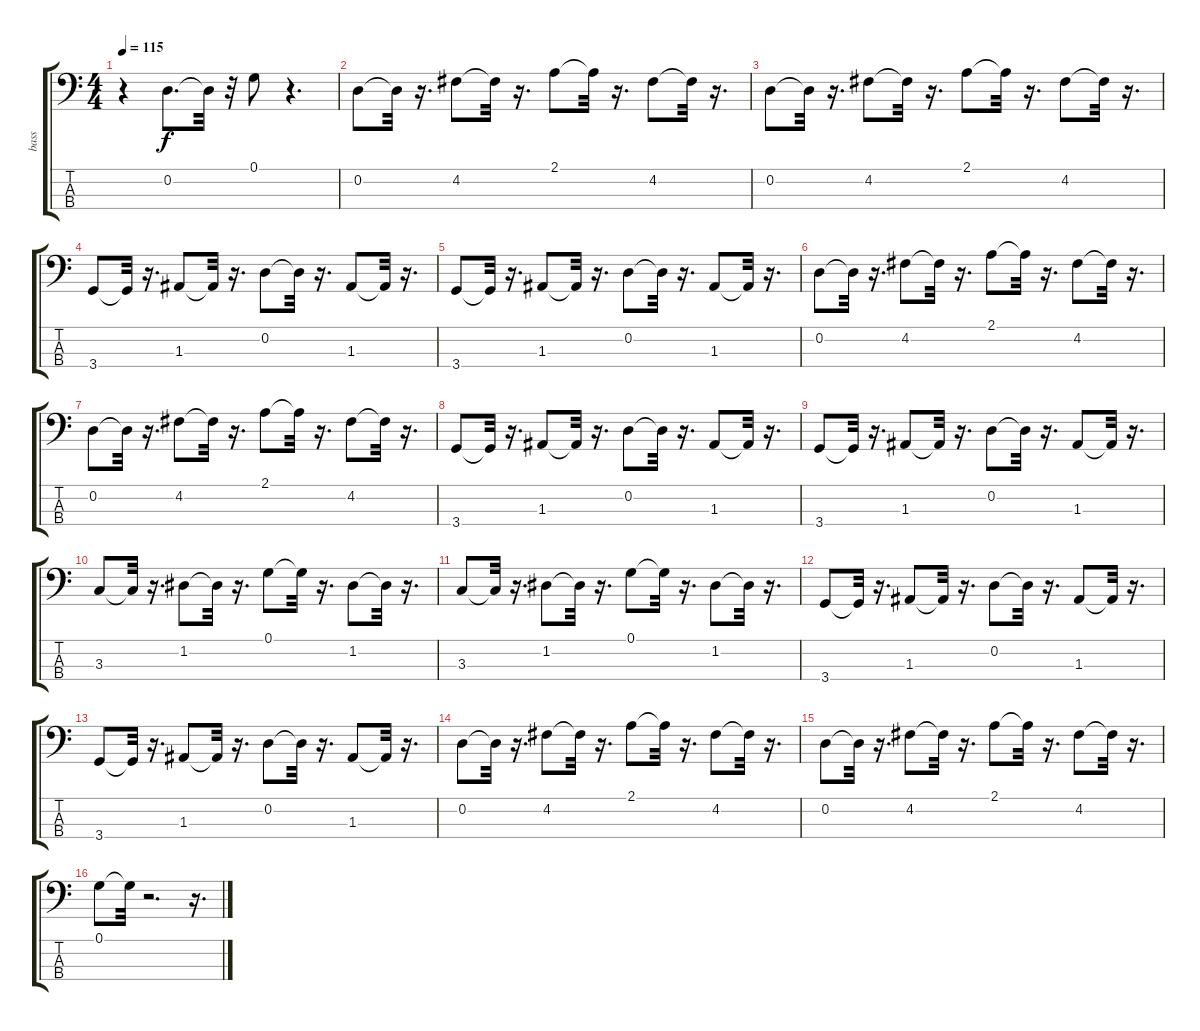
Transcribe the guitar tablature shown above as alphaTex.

\track ("bass" "bass") {instrument acousticbass}
\staff {score tabs}
\tuning (G2 D2 A1 E1) {hide}
\ts (4 4)
\tempo 115
\clef f4
\ks c
r.4{dy f} 0.2.8{d} 0.2{t}.32 r.32 0.1.8 r.4{d} |
0.2.8 0.2{t}.32 r.16{d} 4.2.8 4.2{t}.32 r.16{d} 2.1.8 2.1{t}.32 r.16{d} 4.2.8 4.2{t}.32 r.16{d} |
0.2.8 0.2{t}.32 r.16{d} 4.2.8 4.2{t}.32 r.16{d} 2.1.8 2.1{t}.32 r.16{d} 4.2.8 4.2{t}.32 r.16{d} |
3.4.8 3.4{t}.32 r.16{d} 1.3.8 1.3{t}.32 r.16{d} 0.2.8 0.2{t}.32 r.16{d} 1.3.8 1.3{t}.32 r.16{d} |
3.4.8 3.4{t}.32 r.16{d} 1.3.8 1.3{t}.32 r.16{d} 0.2.8 0.2{t}.32 r.16{d} 1.3.8 1.3{t}.32 r.16{d} |
0.2.8 0.2{t}.32 r.16{d} 4.2.8 4.2{t}.32 r.16{d} 2.1.8 2.1{t}.32 r.16{d} 4.2.8 4.2{t}.32 r.16{d} |
0.2.8 0.2{t}.32 r.16{d} 4.2.8 4.2{t}.32 r.16{d} 2.1.8 2.1{t}.32 r.16{d} 4.2.8 4.2{t}.32 r.16{d} |
3.4.8 3.4{t}.32 r.16{d} 1.3.8 1.3{t}.32 r.16{d} 0.2.8 0.2{t}.32 r.16{d} 1.3.8 1.3{t}.32 r.16{d} |
3.4.8 3.4{t}.32 r.16{d} 1.3.8 1.3{t}.32 r.16{d} 0.2.8 0.2{t}.32 r.16{d} 1.3.8 1.3{t}.32 r.16{d} |
3.3.8 3.3{t}.32 r.16{d} 1.2.8 1.2{t}.32 r.16{d} 0.1.8 0.1{t}.32 r.16{d} 1.2.8 1.2{t}.32 r.16{d} |
3.3.8 3.3{t}.32 r.16{d} 1.2.8 1.2{t}.32 r.16{d} 0.1.8 0.1{t}.32 r.16{d} 1.2.8 1.2{t}.32 r.16{d} |
3.4.8 3.4{t}.32 r.16{d} 1.3.8 1.3{t}.32 r.16{d} 0.2.8 0.2{t}.32 r.16{d} 1.3.8 1.3{t}.32 r.16{d} |
3.4.8 3.4{t}.32 r.16{d} 1.3.8 1.3{t}.32 r.16{d} 0.2.8 0.2{t}.32 r.16{d} 1.3.8 1.3{t}.32 r.16{d} |
0.2.8 0.2{t}.32 r.16{d} 4.2.8 4.2{t}.32 r.16{d} 2.1.8 2.1{t}.32 r.16{d} 4.2.8 4.2{t}.32 r.16{d} |
0.2.8 0.2{t}.32 r.16{d} 4.2.8 4.2{t}.32 r.16{d} 2.1.8 2.1{t}.32 r.16{d} 4.2.8 4.2{t}.32 r.16{d} |
0.1.8 0.1{t}.32 r.2{d} r.16{d}
